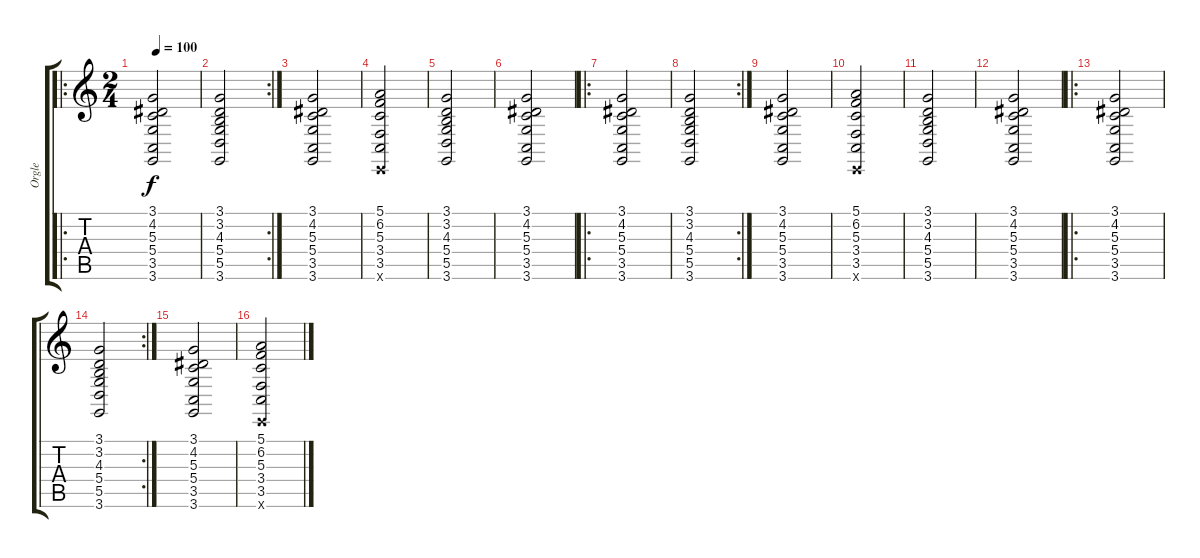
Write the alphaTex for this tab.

\track ("Orgle" "Orgle") {instrument rockorgan}
\staff {score tabs}
\tuning (E4 B3 G3 D3 A2 E2) {hide}
\ro
\ts (2 4)
\tempo 100
\clef g2
\ks c
(3.1 4.2 5.3 5.4 3.5 3.6).2{dy f instrument rockorgan} |
\rc 2
(3.1 3.2 4.3 5.4 5.5 3.6).2 |
(3.1 4.2 5.3 5.4 3.5 3.6).2 |
(5.1 6.2 5.3 3.4 3.5 0.6{x}).2 |
(3.1 3.2 4.3 5.4 5.5 3.6).2 |
(3.1 4.2 5.3 5.4 3.5 3.6).2 |
\ro
(3.1 4.2 5.3 5.4 3.5 3.6).2 |
\rc 2
(3.1 3.2 4.3 5.4 5.5 3.6).2 |
(3.1 4.2 5.3 5.4 3.5 3.6).2 |
(5.1 6.2 5.3 3.4 3.5 0.6{x}).2 |
(3.1 3.2 4.3 5.4 5.5 3.6).2 |
(3.1 4.2 5.3 5.4 3.5 3.6).2 |
\ro
(3.1 4.2 5.3 5.4 3.5 3.6).2 |
\rc 2
(3.1 3.2 4.3 5.4 5.5 3.6).2 |
(3.1 4.2 5.3 5.4 3.5 3.6).2 |
(5.1 6.2 5.3 3.4 3.5 0.6{x}).2
